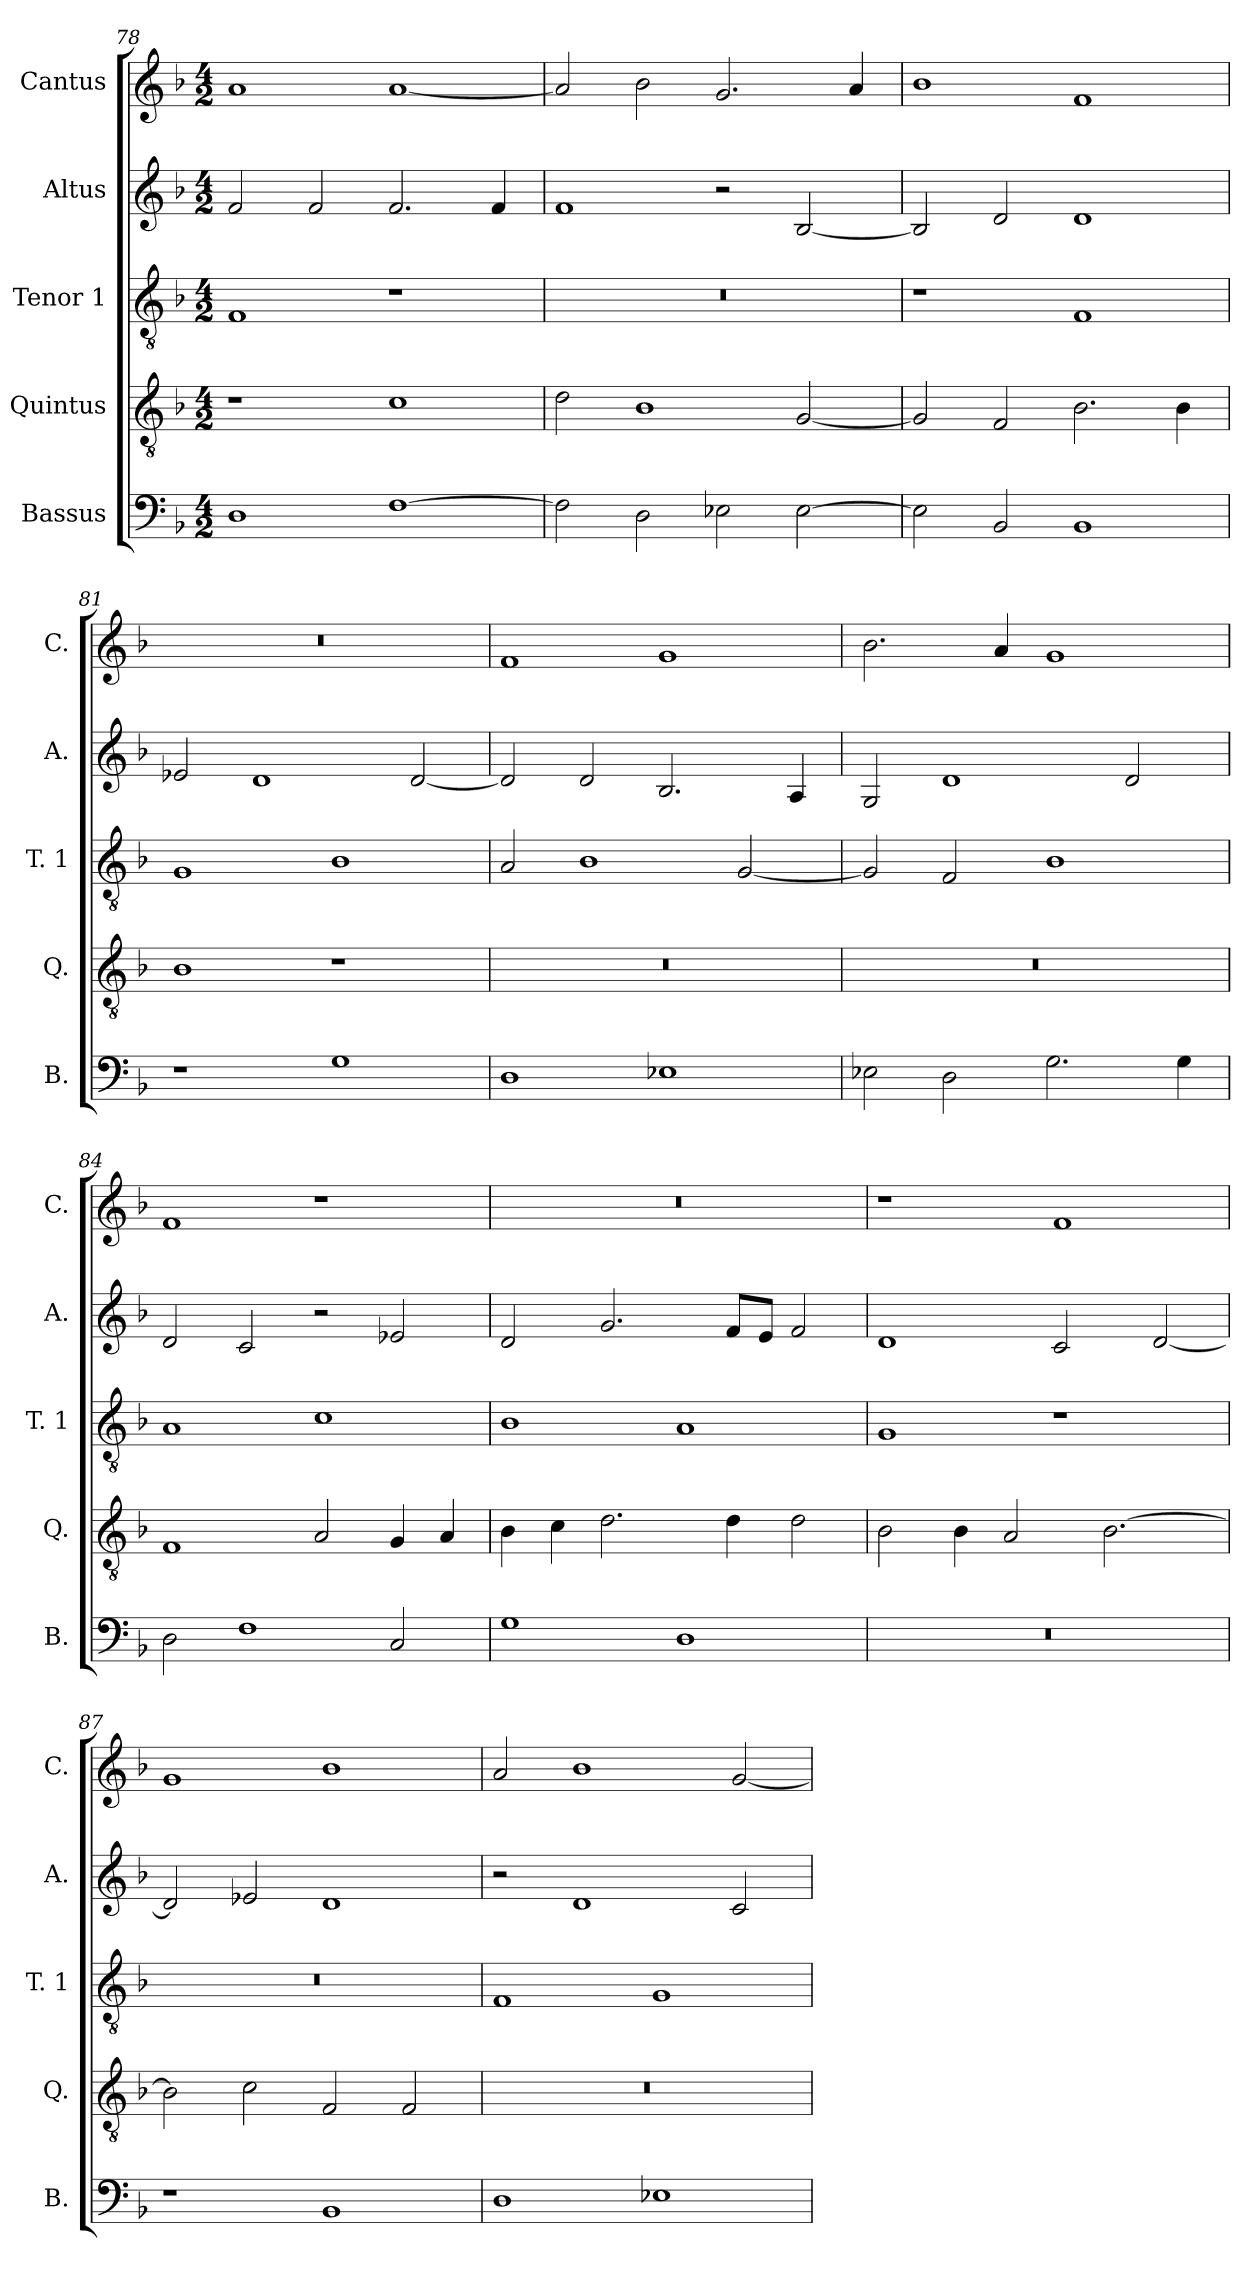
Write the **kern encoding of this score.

**kern	**kern	**kern	**kern	**kern
*part5	*part4	*part3	*part2	*part1
*staff5	*staff4	*staff3	*staff2	*staff1
*I"Bassus	*I"Quintus	*I"Tenor 1	*I"Altus	*I"Cantus
*I'B.	*I'Q.	*I'T. 1	*I'A.	*I'C.
*clefF4	*clefGv2	*clefGv2	*clefG2	*clefG2
*k[b-]	*k[b-]	*k[b-]	*k[b-]	*k[b-]
*M4/2	*M4/2	*M4/2	*M4/2	*M4/2
=78	=78	=78	=78	=78
1D	1r	1F	2f/	1a
.	.	.	2f/	.
[1F	1c	1r	2.f/	[1a
.	.	.	4f/	.
=79	=79	=79	=79	=79
2F\]	2d\	0r	1f	2a/]
2D\	1B-	.	.	2b-\
2E-X\	.	.	2r	2.g/
[2E-\	[2G/	.	[2B-/	.
.	.	.	.	4a/
=80	=80	=80	=80	=80
2E-\]	2G/]	1r	2B-/]	1b-
2BB-/	2F/	.	2d/	.
1BB-	2.B-\	1F	1d	1f
.	4B-\	.	.	.
=81	=81	=81	=81	=81
1r	1B-	1G	2e-X/	0r
.	.	.	1d	.
1G	1r	1B-	.	.
.	.	.	[2d/	.
=82	=82	=82	=82	=82
1D	0r	2A/	2d/]	1f
.	.	1B-	2d/	.
1E-X	.	.	2.B-/	1g
.	.	[2G/	.	.
.	.	.	4A/	.
!!LO:PB:g=z
=83	=83	=83	=83	=83
2E-X\	0r	2G/]	2G/	2.b-\
2D\	.	2F/	1d	.
.	.	.	.	4a/
2.G\	.	1B-	.	1g
.	.	.	2d/	.
4G\	.	.	.	.
=84	=84	=84	=84	=84
2D\	1F	1A	2d/	1f
1F	.	.	2c/	.
.	2A/	1c	2r	1r
2C/	4G/	.	2e-X/	.
.	4A/	.	.	.
=85	=85	=85	=85	=85
1G	4B-\	1B-	2d/	0r
.	4c\	.	.	.
.	2.d\	.	2.g/	.
1D	.	1A	.	.
.	4d\	.	8f/L	.
.	.	.	8e/J	.
.	2d\	.	2f/	.
=86	=86	=86	=86	=86
0r	2B-\	1G	1d	1r
.	4B-\	.	.	.
.	2A/	.	.	.
.	.	1r	2c/	1f
.	[2.B-\	.	.	.
.	.	.	[2d/	.
=87	=87	=87	=87	=87
1r	2B-\]	0r	2d/]	1g
.	2c\	.	2e-X/	.
1BB-	2F/	.	1d	1b-
.	2F/	.	.	.
=88	=88	=88	=88	=88
1D	0r	1F	2r	2a/
.	.	.	1d	1b-
1E-X	.	1G	.	.
.	.	.	2c/	[2g/
=	=	=	=	=
*-	*-	*-	*-	*-
